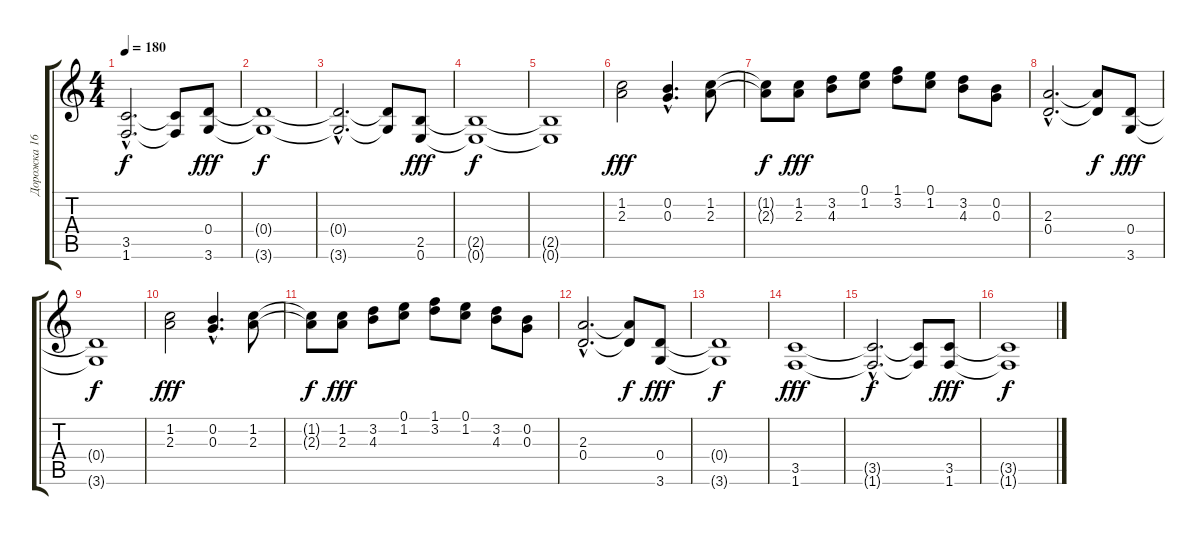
\track ("Дорожка 16" "Дорожка 16") {instrument distortionguitar}
\staff {score tabs}
\tuning (E4 B3 G3 D3 A2 E2) {hide}
\ts (4 4)
\tempo 180
\clef g2
\ks c
(3.5{hac t} 1.6{hac t}).2{d dy f} (3.5{t} 1.6{t}).8 (0.4 3.6).8{dy fff} |
(0.4{t} 3.6{t}).1{dy f} |
(0.4{hac t} 3.6{hac t}).2{d} (0.4{t} 3.6{t}).8 (2.5 0.6).8{dy fff} |
(2.5{t} 0.6{t}).1{dy f} |
(2.5{t} 0.6{t}).1 |
(1.2 2.3).2{dy fff} (0.2{hac} 0.3{hac}).4{d} (1.2 2.3).8 |
(1.2{t} 2.3{t}).8{dy f} (1.2 2.3).8{dy fff} (3.2 4.3).8 (0.1 1.2).8 (1.1 3.2).8 (0.1 1.2).8 (3.2 4.3).8 (0.2 0.3).8 |
(2.3{hac} 0.4{hac}).2{d} (2.3{t} 0.4{t}).8{dy f} (0.4 3.6).8{dy fff} |
(0.4{t} 3.6{t}).1{dy f} |
(1.2 2.3).2{dy fff} (0.2{hac} 0.3{hac}).4{d} (1.2 2.3).8 |
(1.2{t} 2.3{t}).8{dy f} (1.2 2.3).8{dy fff} (3.2 4.3).8 (0.1 1.2).8 (1.1 3.2).8 (0.1 1.2).8 (3.2 4.3).8 (0.2 0.3).8 |
(2.3{hac} 0.4{hac}).2{d} (2.3{t} 0.4{t}).8{dy f} (0.4 3.6).8{dy fff} |
(0.4{t} 3.6{t}).1{dy f} |
(3.5 1.6).1{dy fff} |
(3.5{hac t} 1.6{hac t}).2{d dy f} (3.5{t} 1.6{t}).8 (3.5 1.6).8{dy fff} |
(3.5{t} 1.6{t}).1{dy f}
